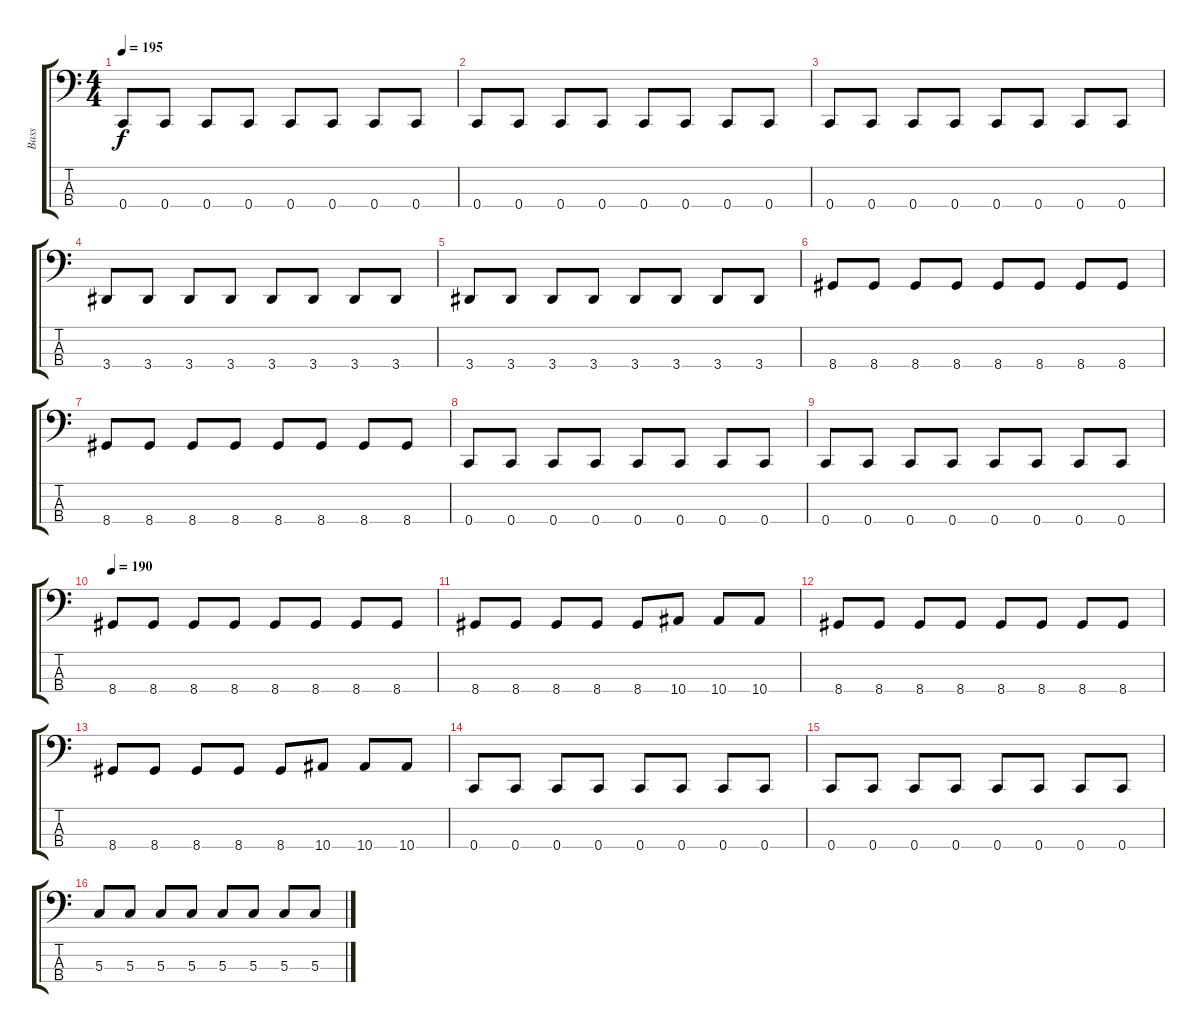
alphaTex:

\track ("Bass" "Bass") {instrument electricbassfinger}
\staff {score tabs}
\tuning (F2 C2 G1 C1) {hide}
\ts (4 4)
\tempo 195
\clef f4
\ks c
0.4.8{dy f} 0.4.8 0.4.8 0.4.8 0.4.8 0.4.8 0.4.8 0.4.8 |
0.4.8 0.4.8 0.4.8 0.4.8 0.4.8 0.4.8 0.4.8 0.4.8 |
0.4.8 0.4.8 0.4.8 0.4.8 0.4.8 0.4.8 0.4.8 0.4.8 |
3.4.8 3.4.8 3.4.8 3.4.8 3.4.8 3.4.8 3.4.8 3.4.8 |
3.4.8 3.4.8 3.4.8 3.4.8 3.4.8 3.4.8 3.4.8 3.4.8 |
8.4.8 8.4.8 8.4.8 8.4.8 8.4.8 8.4.8 8.4.8 8.4.8 |
8.4.8 8.4.8 8.4.8 8.4.8 8.4.8 8.4.8 8.4.8 8.4.8 |
0.4.8 0.4.8 0.4.8 0.4.8 0.4.8 0.4.8 0.4.8 0.4.8 |
0.4.8 0.4.8 0.4.8 0.4.8 0.4.8 0.4.8 0.4.8 0.4.8 |
\tempo 190
8.4.8 8.4.8 8.4.8 8.4.8 8.4.8 8.4.8 8.4.8 8.4.8 |
8.4.8 8.4.8 8.4.8 8.4.8 8.4.8 10.4.8 10.4.8 10.4.8 |
8.4.8 8.4.8 8.4.8 8.4.8 8.4.8 8.4.8 8.4.8 8.4.8 |
8.4.8 8.4.8 8.4.8 8.4.8 8.4.8 10.4.8 10.4.8 10.4.8 |
0.4.8 0.4.8 0.4.8 0.4.8 0.4.8 0.4.8 0.4.8 0.4.8 |
0.4.8 0.4.8 0.4.8 0.4.8 0.4.8 0.4.8 0.4.8 0.4.8 |
5.3.8 5.3.8 5.3.8 5.3.8 5.3.8 5.3.8 5.3.8 5.3.8
